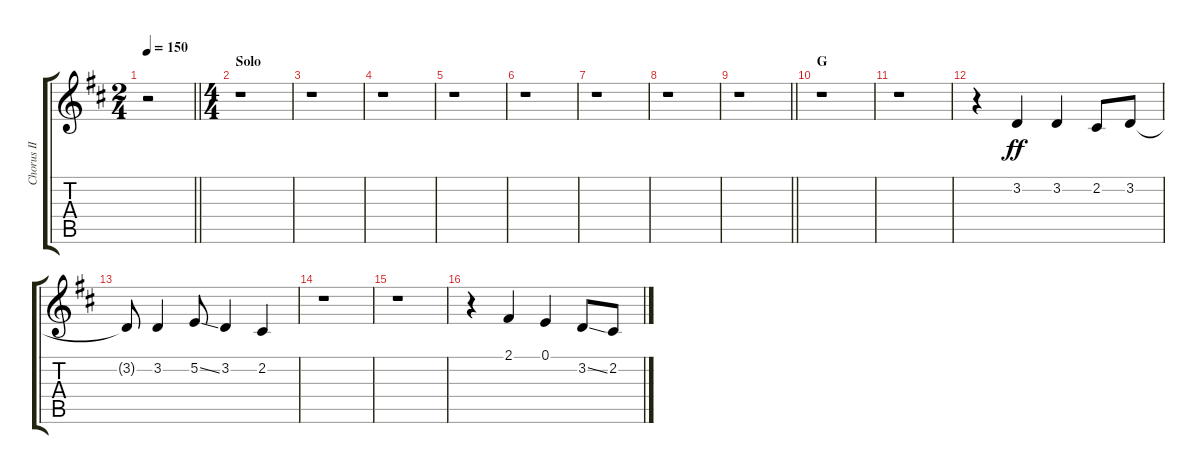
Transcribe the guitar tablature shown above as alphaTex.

\track ("Chorus II" "Chorus II") {instrument voiceoohs}
\staff {score tabs}
\tuning (E4 B3 G3 D3 A2 E2) {hide}
\ts (2 4)
\tempo 150
\clef g2
\barLineRight lightlight
\ks d
r.2{dy ff} |
\ts (4 4)
\section ("" "Solo")
r.1 |
r.1 |
r.1 |
r.1 |
r.1 |
r.1 |
r.1 |
\barLineRight lightlight
r.1 |
\section ("" "G")
r.1 |
r.1 |
r.4 3.2.4 3.2.4 2.2.8 3.2.8 |
3.2{t}.8 3.2.4 5.2{ss}.8 3.2.4 2.2.4 |
r.1 |
r.1 |
r.4 2.1.4 0.1.4 3.2{ss}.8 2.2.8
